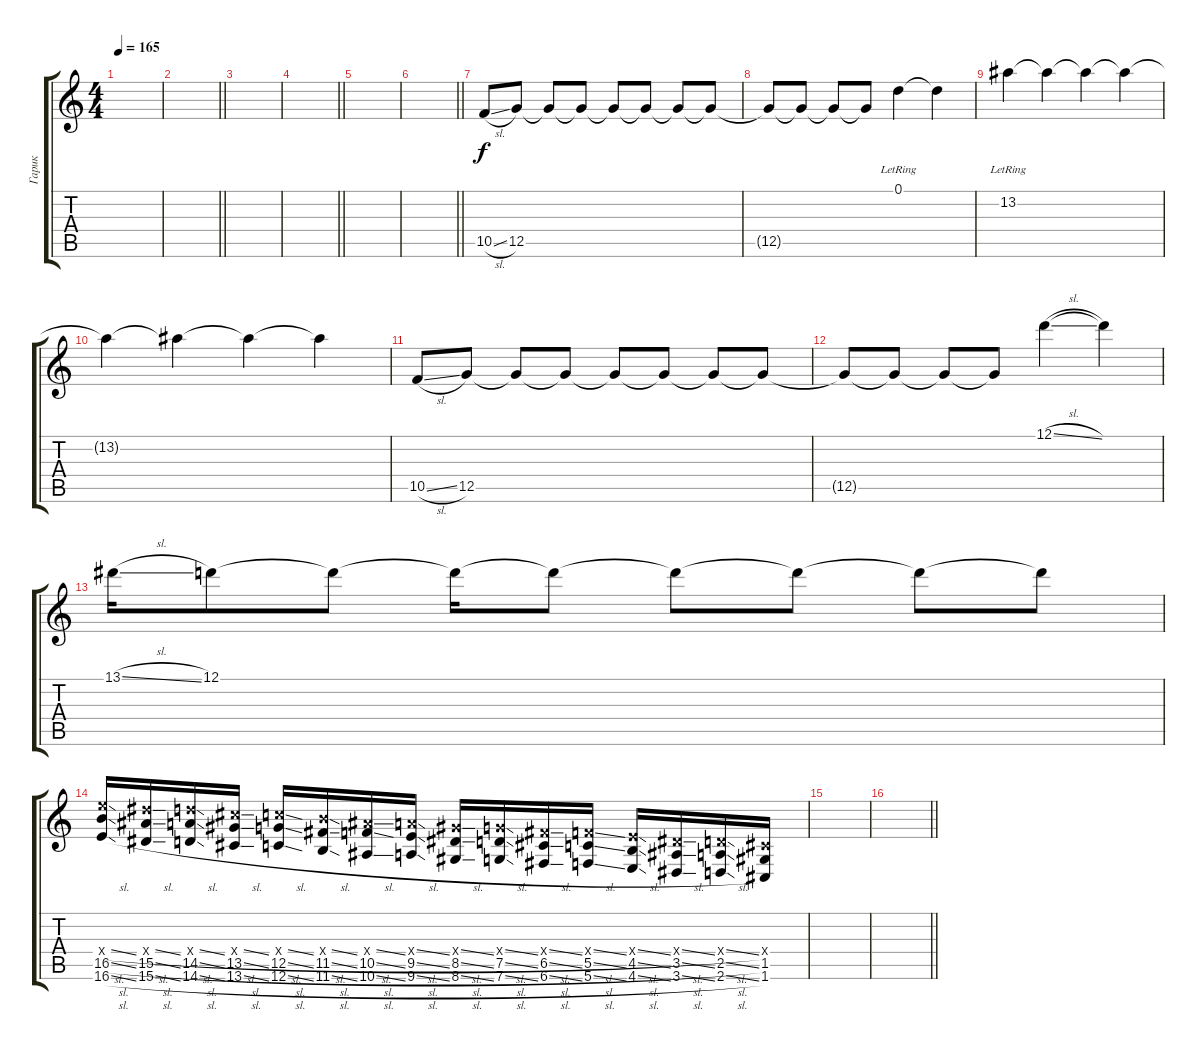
\track ("Гарик" "Гарик") {instrument distortionguitar}
\staff {score tabs}
\tuning (D4 A3 F3 C3 G2 C2) {hide}
\ts (4 4)
\tempo 165
\clef g2
\ks c
|
\barLineRight lightlight
|
|
\barLineRight lightlight
|
|
\barLineRight lightlight
|
10.5{sl}.8 12.5.8 12.5{t}.8 12.5{t}.8 12.5{t}.8 12.5{t}.8 12.5{t}.8 12.5{t}.8 |
12.5{t}.8 12.5{t}.8 12.5{t}.8 12.5{t}.8 0.1{lr}.4 0.1{t}.4 |
13.2{lr}.4 13.2{t}.4 13.2{t}.4 13.2{t}.4 |
13.2{t}.4 13.2{t}.4 13.2{t}.4 13.2{t}.4 |
10.5{sl}.8 12.5.8 12.5{t}.8 12.5{t}.8 12.5{t}.8 12.5{t}.8 12.5{t}.8 12.5{t}.8 |
12.5{t}.8 12.5{t}.8 12.5{t}.8 12.5{t}.8 12.1{sl}.4 12.1{t}.4 |
13.1{sl}.16 12.1.8 12.1{t}.8 12.1{t}.16 12.1{t}.8 12.1{t}.8 12.1{t}.8 12.1{t}.8 12.1{t}.8 |
(16.4{sl x} 16.5{sl} 16.6{sl}).16 (15.4{sl x} 15.5{sl} 15.6{sl}).16 (14.4{sl x} 14.5{sl} 14.6{sl}).16 (13.4{sl x} 13.5{sl} 13.6{sl}).16 (12.4{sl x} 12.5{sl} 12.6{sl}).16 (11.4{sl x} 11.5{sl} 11.6{sl}).16 (10.4{sl x} 10.5{sl} 10.6{sl}).16 (9.4{sl x} 9.5{sl} 9.6{sl}).16 (8.4{sl x} 8.5{sl} 8.6{sl}).16 (7.4{sl x} 7.5{sl} 7.6{sl}).16 (6.4{sl x} 6.5{sl} 6.6{sl}).16 (5.4{sl x} 5.5{sl} 5.6{sl}).16 (4.4{sl x} 4.5{sl} 4.6{sl}).16 (3.4{sl x} 3.5{sl} 3.6{sl}).16 (2.4{sl x} 2.5{sl} 2.6{sl}).16 (1.4{x} 1.5 1.6).16 |
|
\barLineRight lightlight
